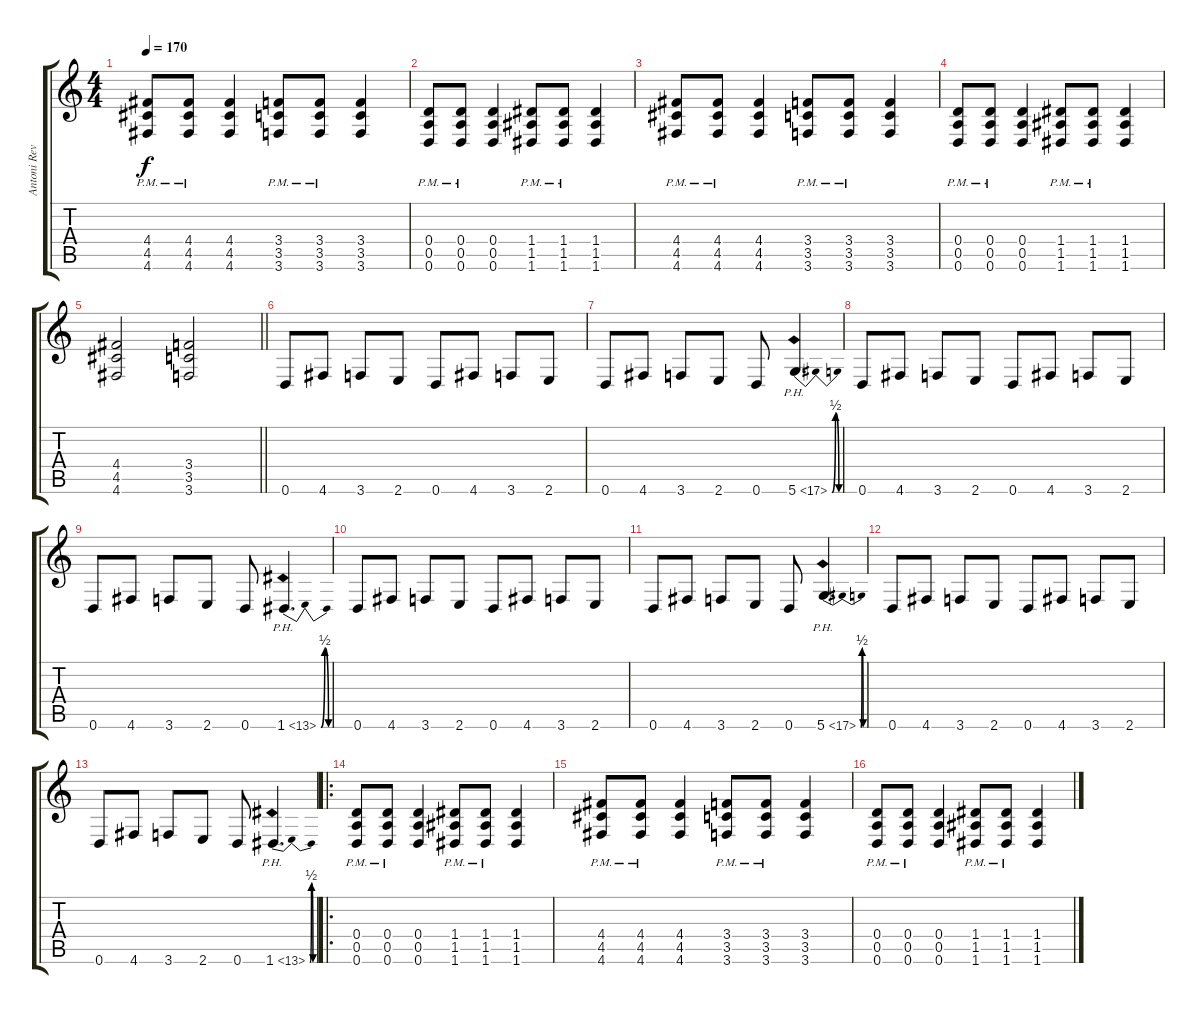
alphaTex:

\track ("Antoni Revenson" "Antoni Rev") {instrument distortionguitar}
\staff {score tabs}
\tuning (E4 B3 G3 D3 A2 D2) {hide}
\ts (4 4)
\tempo 170
\clef g2
\ks c
(4.4{pm} 4.5{pm} 4.6{pm}).8{dy f} (4.4{pm} 4.5{pm} 4.6{pm}).8 (4.4 4.5 4.6).4 (3.4{pm} 3.5{pm} 3.6{pm}).8 (3.4{pm} 3.5{pm} 3.6{pm}).8 (3.4 3.5 3.6).4 |
(0.4{pm} 0.5{pm} 0.6{pm}).8 (0.4{pm} 0.5{pm} 0.6{pm}).8 (0.4 0.5 0.6).4 (1.4{pm} 1.5{pm} 1.6{pm}).8 (1.4{pm} 1.5{pm} 1.6{pm}).8 (1.4 1.5 1.6).4 |
(4.4{pm} 4.5{pm} 4.6{pm}).8 (4.4{pm} 4.5{pm} 4.6{pm}).8 (4.4 4.5 4.6).4 (3.4{pm} 3.5{pm} 3.6{pm}).8 (3.4{pm} 3.5{pm} 3.6{pm}).8 (3.4 3.5 3.6).4 |
(0.4{pm} 0.5{pm} 0.6{pm}).8 (0.4{pm} 0.5{pm} 0.6{pm}).8 (0.4 0.5 0.6).4 (1.4{pm} 1.5{pm} 1.6{pm}).8 (1.4{pm} 1.5{pm} 1.6{pm}).8 (1.4 1.5 1.6).4 |
\barLineRight lightlight
(4.4 4.5 4.6).2 (3.4 3.5 3.6).2 |
0.6.8 4.6.8 3.6.8 2.6.8 0.6.8 4.6.8 3.6.8 2.6.8 |
0.6.8 4.6.8 3.6.8 2.6.8 0.6.8 5.6{be (bendrelease 0 0 30 2 30 2 60 0) ph 12}.4{d} |
0.6.8 4.6.8 3.6.8 2.6.8 0.6.8 4.6.8 3.6.8 2.6.8 |
0.6.8 4.6.8 3.6.8 2.6.8 0.6.8 1.6{be (bendrelease 0 0 30 2 30 2 60 0) ph 12}.4{d} |
0.6.8 4.6.8 3.6.8 2.6.8 0.6.8 4.6.8 3.6.8 2.6.8 |
0.6.8 4.6.8 3.6.8 2.6.8 0.6.8 5.6{be (bendrelease 0 0 30 2 30 2 60 0) ph 12}.4{d} |
0.6.8 4.6.8 3.6.8 2.6.8 0.6.8 4.6.8 3.6.8 2.6.8 |
0.6.8 4.6.8 3.6.8 2.6.8 0.6.8 1.6{be (bendrelease 0 0 30 2 30 2 60 0) ph 12}.4{d} |
\ro
(0.4{pm} 0.5{pm} 0.6{pm}).8 (0.4{pm} 0.5{pm} 0.6{pm}).8 (0.4 0.5 0.6).4 (1.4{pm} 1.5{pm} 1.6{pm}).8 (1.4{pm} 1.5{pm} 1.6{pm}).8 (1.4 1.5 1.6).4 |
(4.4{pm} 4.5{pm} 4.6{pm}).8 (4.4{pm} 4.5{pm} 4.6{pm}).8 (4.4 4.5 4.6).4 (3.4{pm} 3.5{pm} 3.6{pm}).8 (3.4{pm} 3.5{pm} 3.6{pm}).8 (3.4 3.5 3.6).4 |
(0.4{pm} 0.5{pm} 0.6{pm}).8 (0.4{pm} 0.5{pm} 0.6{pm}).8 (0.4 0.5 0.6).4 (1.4{pm} 1.5{pm} 1.6{pm}).8 (1.4{pm} 1.5{pm} 1.6{pm}).8 (1.4 1.5 1.6).4
